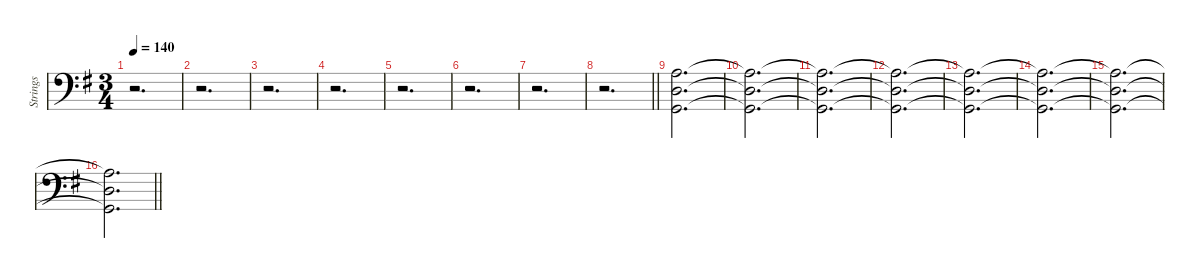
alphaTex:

\defaultSystemsLayout 8
\hideDynamics
\bracketExtendMode groupsimilarinstruments
\firstSystemTrackNameMode fullname
\otherSystemsTrackNameOrientation horizontal
\track ("Strings" "vln.") {defaultSystemsLayout 16 instrument stringensemble1}
\staff {score}
\tuning (E4 B3 G3 D3 A2 E2)
\ts (3 4)
\tempo 140
\clef f4
\ks g
r.2{d dy f beam Down} |
r.2{d beam Down} |
r.2{d beam Down} |
r.2{d beam Down} |
r.2{d beam Down} |
r.2{d beam Down} |
r.2{d beam Down} |
\barLineRight lightlight
r.2{d beam Down} |
(7.4{acc forcenatural} 5.5{acc forcenatural} 3.6{acc forcenatural}).2{d beam Down} |
(7.4{t acc forcenatural} 5.5{t acc forcenatural} 3.6{t acc forcenatural}).2{d beam Down} |
(7.4{t acc forcenatural} 5.5{t acc forcenatural} 3.6{t acc forcenatural}).2{d beam Down} |
(7.4{t acc forcenatural} 5.5{t acc forcenatural} 3.6{t acc forcenatural}).2{d beam Down} |
(7.4{t acc forcenatural} 5.5{t acc forcenatural} 3.6{t acc forcenatural}).2{d beam Down} |
(7.4{t acc forcenatural} 5.5{t acc forcenatural} 3.6{t acc forcenatural}).2{d beam Down} |
(7.4{t acc forcenatural} 5.5{t acc forcenatural} 3.6{t acc forcenatural}).2{d beam Down} |
\barLineRight lightlight
(7.4{t acc forcenatural} 5.5{t acc forcenatural} 3.6{t acc forcenatural}).2{d beam Down}
